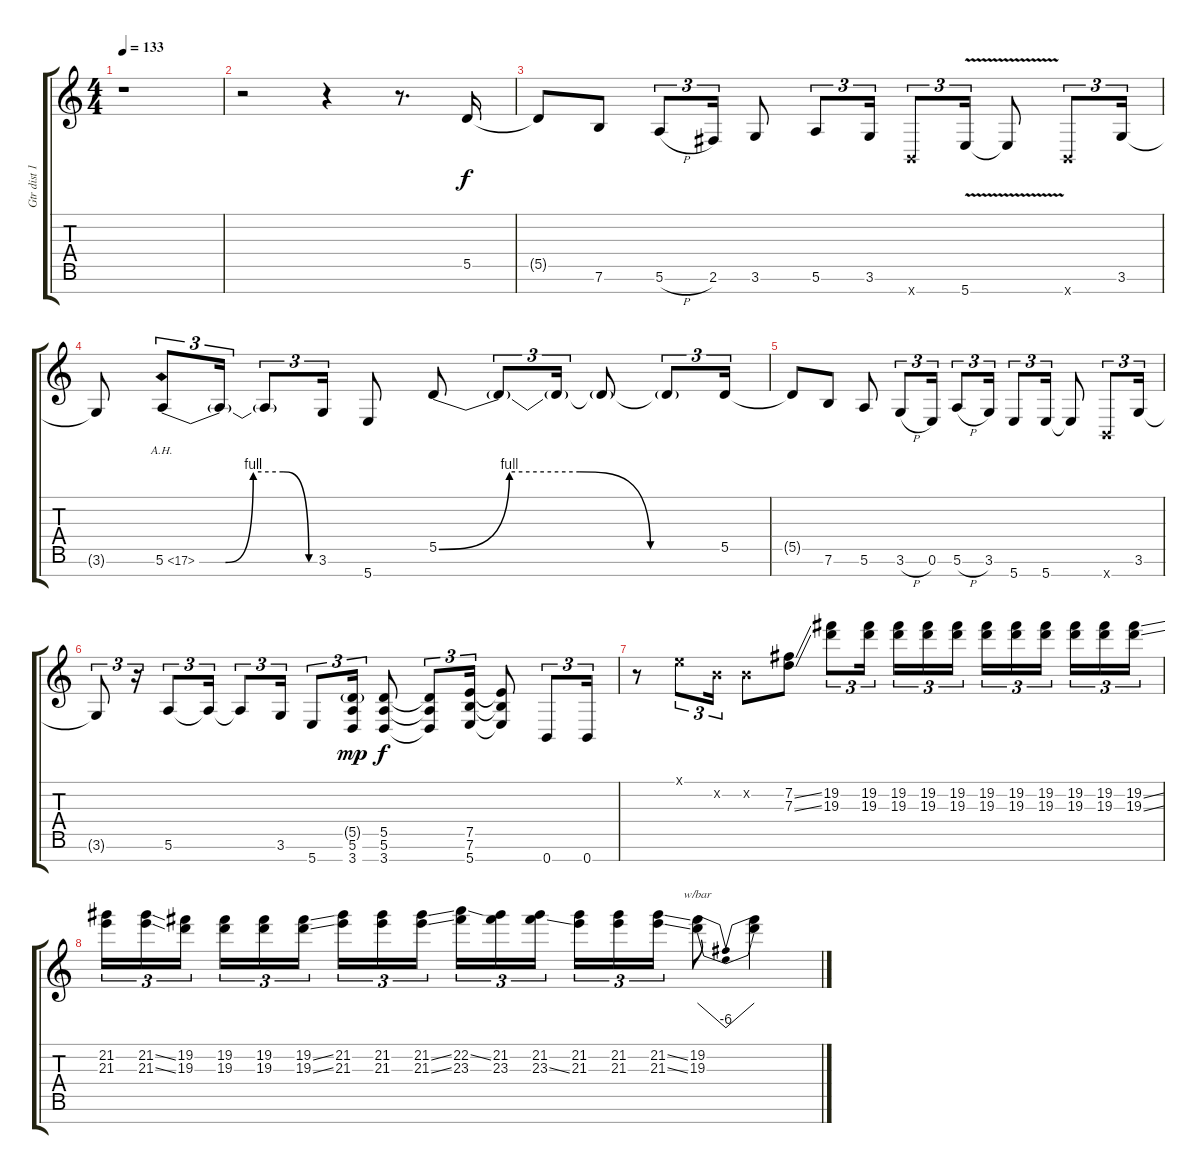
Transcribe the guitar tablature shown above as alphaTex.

\track ("Gtr dist 1" "Gtr dist 1") {instrument distortionguitar}
\staff {score tabs}
\tuning (E4 B3 G3 D3 A2 E2 B1) {hide}
\ts (4 4)
\tempo 133
\clef g2
\ks c
r.1{dy f} |
r.2 r.4 r.8{d} 5.5.16 |
5.5{t}.8 7.6.8 5.6{h}.8{tu (3 2)} 2.6.16{tu (3 2)} 3.6.8 5.6.8{tu (3 2)} 3.6.16{tu (3 2)} 0.7{x}.8{tu (3 2)} 5.7{v}.16{tu (3 2)} 5.7{t}.8 0.7{x}.8{tu (3 2)} 3.6.16{tu (3 2)} |
3.6{t}.8 5.6{be (custom 0 0 13 0 27 4 42 4 55 0 60 0) ah 12}.8{tu (3 2)} 5.6{t}.16{tu (3 2)} 5.6{t}.8{tu (3 2)} 3.6.16{tu (3 2)} 5.7.8 5.5{be (custom 0 0 15 4 30 4 45 0 60 0)}.8 5.5{t}.8{tu (3 2)} 5.5{t}.16{tu (3 2)} 5.5{t}.8 5.5{t}.8{tu (3 2)} 5.5.16{tu (3 2)} |
5.5{t}.8 7.6.8 5.6.8 3.6{h}.8{tu (3 2)} 0.6.16{tu (3 2)} 5.6{h}.8{tu (3 2)} 3.6.16{tu (3 2)} 5.7.8{tu (3 2)} 5.7.16{tu (3 2)} 5.7{t}.8 0.7{x}.8{tu (3 2)} 3.6.16{tu (3 2)} |
3.6{t}.8{tu (3 2)} r.16{tu (3 2)} 5.6.8{tu (3 2)} 5.6{t}.16{tu (3 2)} 5.6{t}.8{tu (3 2)} 3.6.16{tu (3 2)} 5.7.8{tu (3 2)} (5.5{g} 5.6 3.7).16{tu (3 2) dy mp} (5.5 5.6 3.7).8{dy f} (5.5{t} 5.6{t} 3.7{t}).8{tu (3 2)} (7.5 7.6 5.7).16{tu (3 2)} (7.5{t} 7.6{t} 5.7{t}).8 0.7.8{tu (3 2)} 0.7.16{tu (3 2)} |
r.8 0.1{x}.8{tu (3 2)} 0.2{x}.16{tu (3 2)} 0.2{x}.8 (7.2{ss} 7.3{ss}).8 (19.2 19.3).8{tu (3 2)} (19.2 19.3).16{tu (3 2)} (19.2 19.3).16{tu (3 2)} (19.2 19.3).16{tu (3 2)} (19.2 19.3).16{tu (3 2)} (19.2 19.3).16{tu (3 2)} (19.2 19.3).16{tu (3 2)} (19.2 19.3).16{tu (3 2)} (19.2 19.3).16{tu (3 2)} (19.2 19.3).16{tu (3 2)} (19.2{ss} 19.3{ss}).16{tu (3 2)} |
(21.2 21.3).16{tu (3 2)} (21.2{ss} 21.3{ss}).16{tu (3 2)} (19.2 19.3).16{tu (3 2)} (19.2 19.3).16{tu (3 2)} (19.2 19.3).16{tu (3 2)} (19.2{ss} 19.3{ss}).16{tu (3 2)} (21.2 21.3).16{tu (3 2)} (21.2 21.3).16{tu (3 2)} (21.2{ss} 21.3{ss}).16{tu (3 2)} (22.2{ss} 23.3).16{tu (3 2)} (21.2 23.3).16{tu (3 2)} (21.2 23.3{ss}).16{tu (3 2)} (21.2 21.3).16{tu (3 2)} (21.2 21.3).16{tu (3 2)} (21.2{ss} 21.3{ss}).16{tu (3 2)} (19.2 19.3).8{tbe (dip default 0 0 30 -24 60 0)} (19.2{t} 19.3{t}).4
